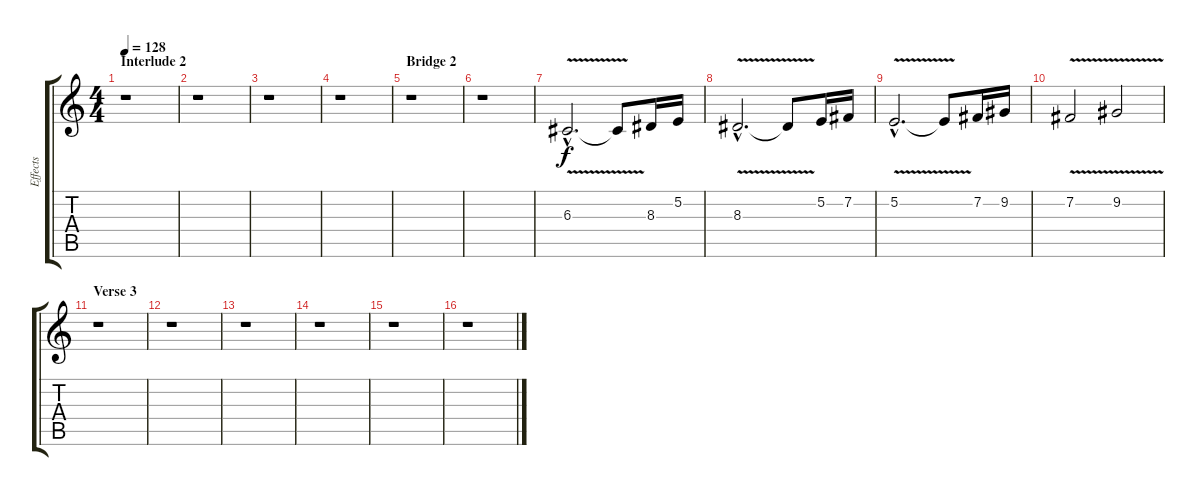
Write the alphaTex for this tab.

\track ("Effects" "Effects") {instrument lead1square}
\staff {score tabs}
\tuning (E4 B3 G3 D3 A2 E2) {hide}
\ts (4 4)
\section ("" "Interlude 2")
\tempo 128
\clef g2
\ks c
r.1{dy f} |
r.1 |
r.1 |
r.1 |
\section ("" "Bridge 2")
r.1 |
r.1 |
6.3{v hac}.2{d} 6.3{t}.8 8.3.16 5.2.16 |
8.3{v hac}.2{d} 8.3{t}.8 5.2.16 7.2.16 |
5.2{v hac}.2{d} 5.2{t}.8 7.2.16 9.2.16 |
7.2{v}.2 9.2{v}.2 |
\section ("" "Verse 3")
r.1 |
r.1 |
r.1 |
r.1 |
r.1 |
r.1
